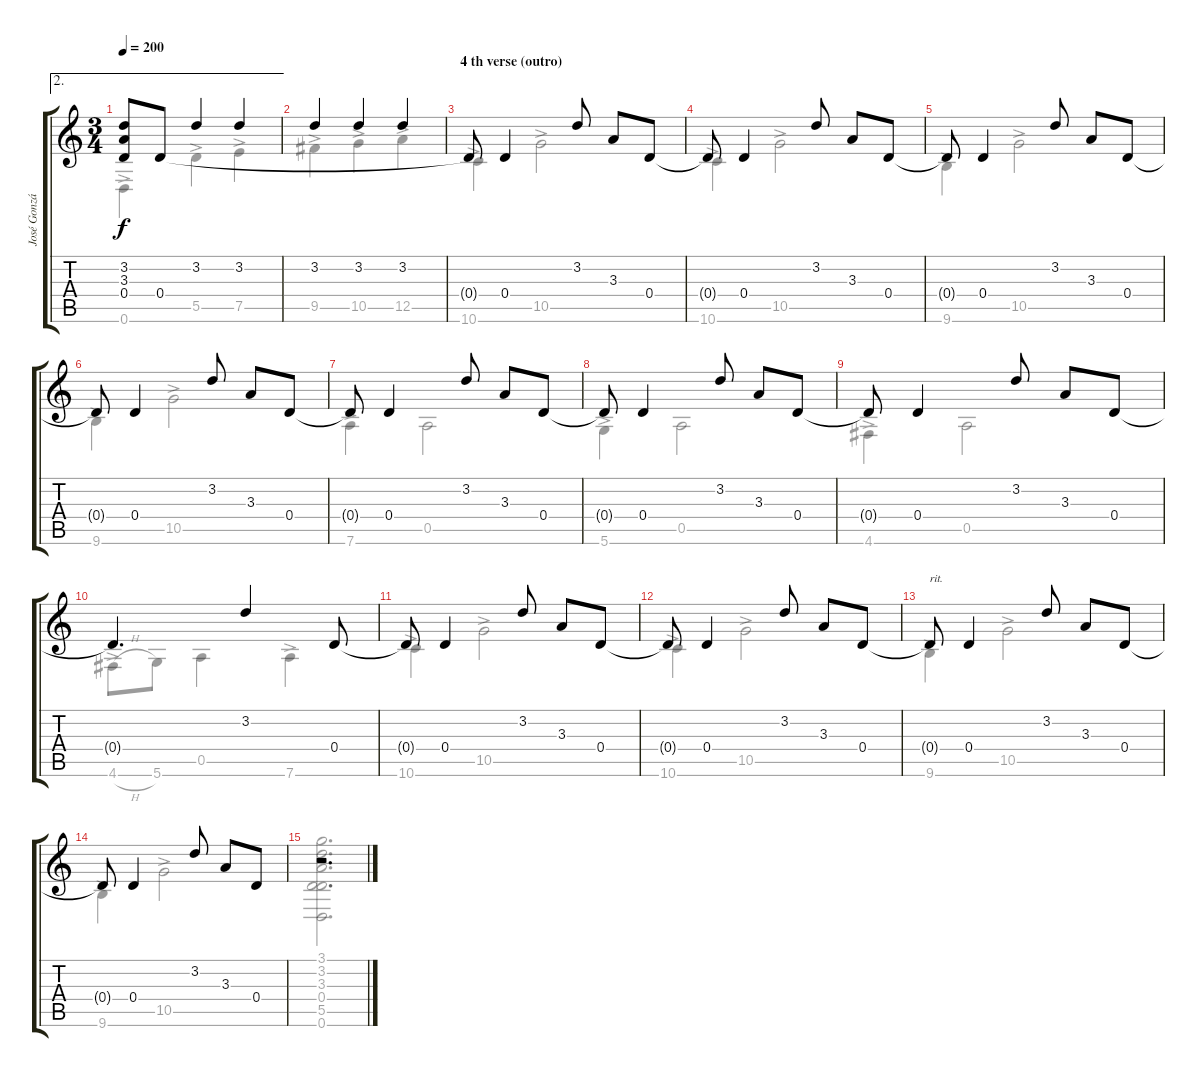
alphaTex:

\track ("José González" "José Gonzá") {instrument acousticguitarsteel}
\staff {score tabs}
\tuning (E4 B3 Gb3 D3 A2 D2) {hide}
\voice
\ae 2
\ts (3 4)
\tempo 200
\clef g2
\ks c
(3.2 3.3 0.4).8{dy f} 0.4.8 3.2.4 3.2.4 |
3.2.4 3.2.4 3.2.4 |
\section ("" "4 th verse (outro)")
0.4{t}.8 0.4.4 3.2.8 3.3.8 0.4.8 |
0.4{t}.8 0.4.4 3.2.8 3.3.8 0.4.8 |
0.4{t}.8 0.4.4 3.2.8 3.3.8 0.4.8 |
0.4{t}.8 0.4.4 3.2.8 3.3.8 0.4.8 |
0.4{t}.8 0.4.4 3.2.8 3.3.8 0.4.8 |
0.4{t}.8 0.4.4 3.2.8 3.3.8 0.4.8 |
0.4{t}.8 0.4.4 3.2.8 3.3.8 0.4.8 |
0.4{t}.4{d} 3.2.4 0.4.8 |
0.4{t}.8 0.4.4 3.2.8 3.3.8 0.4.8 |
0.4{t}.8 0.4.4 3.2.8 3.3.8 0.4.8 |
0.4{t}.8{txt "rit."} 0.4.4 3.2.8 3.3.8 0.4.8 |
0.4{t}.8 0.4.4 3.2.8 3.3.8 0.4.8 |
r.2{d}
\voice
\clef g2
\ottava regular
\simile none
\ks c
0.6{ac}.4{dy f} 5.5{ac}.4 7.5{ac}.4 |
9.5{ac}.4 10.5{ac}.4 12.5{ac}.4 |
10.6{ac}.4 10.5{ac}.2 |
10.6{ac}.4 10.5{ac}.2 |
9.6{ac}.4 10.5{ac}.2 |
9.6{ac}.4 10.5{ac}.2 |
7.6{ac}.4 0.5.2 |
5.6{ac}.4 0.5.2 |
4.6{ac}.4 0.5.2 |
4.6{h ac}.8 5.6.8 0.5.4 7.6{ac}.4 |
10.6{ac}.4 10.5{ac}.2 |
10.6{ac}.4 10.5{ac}.2 |
9.6{ac}.4 10.5{ac}.2 |
9.6{ac}.4 10.5{ac}.2 |
(3.1 3.2 3.3 0.4 5.5 0.6).2{d}
